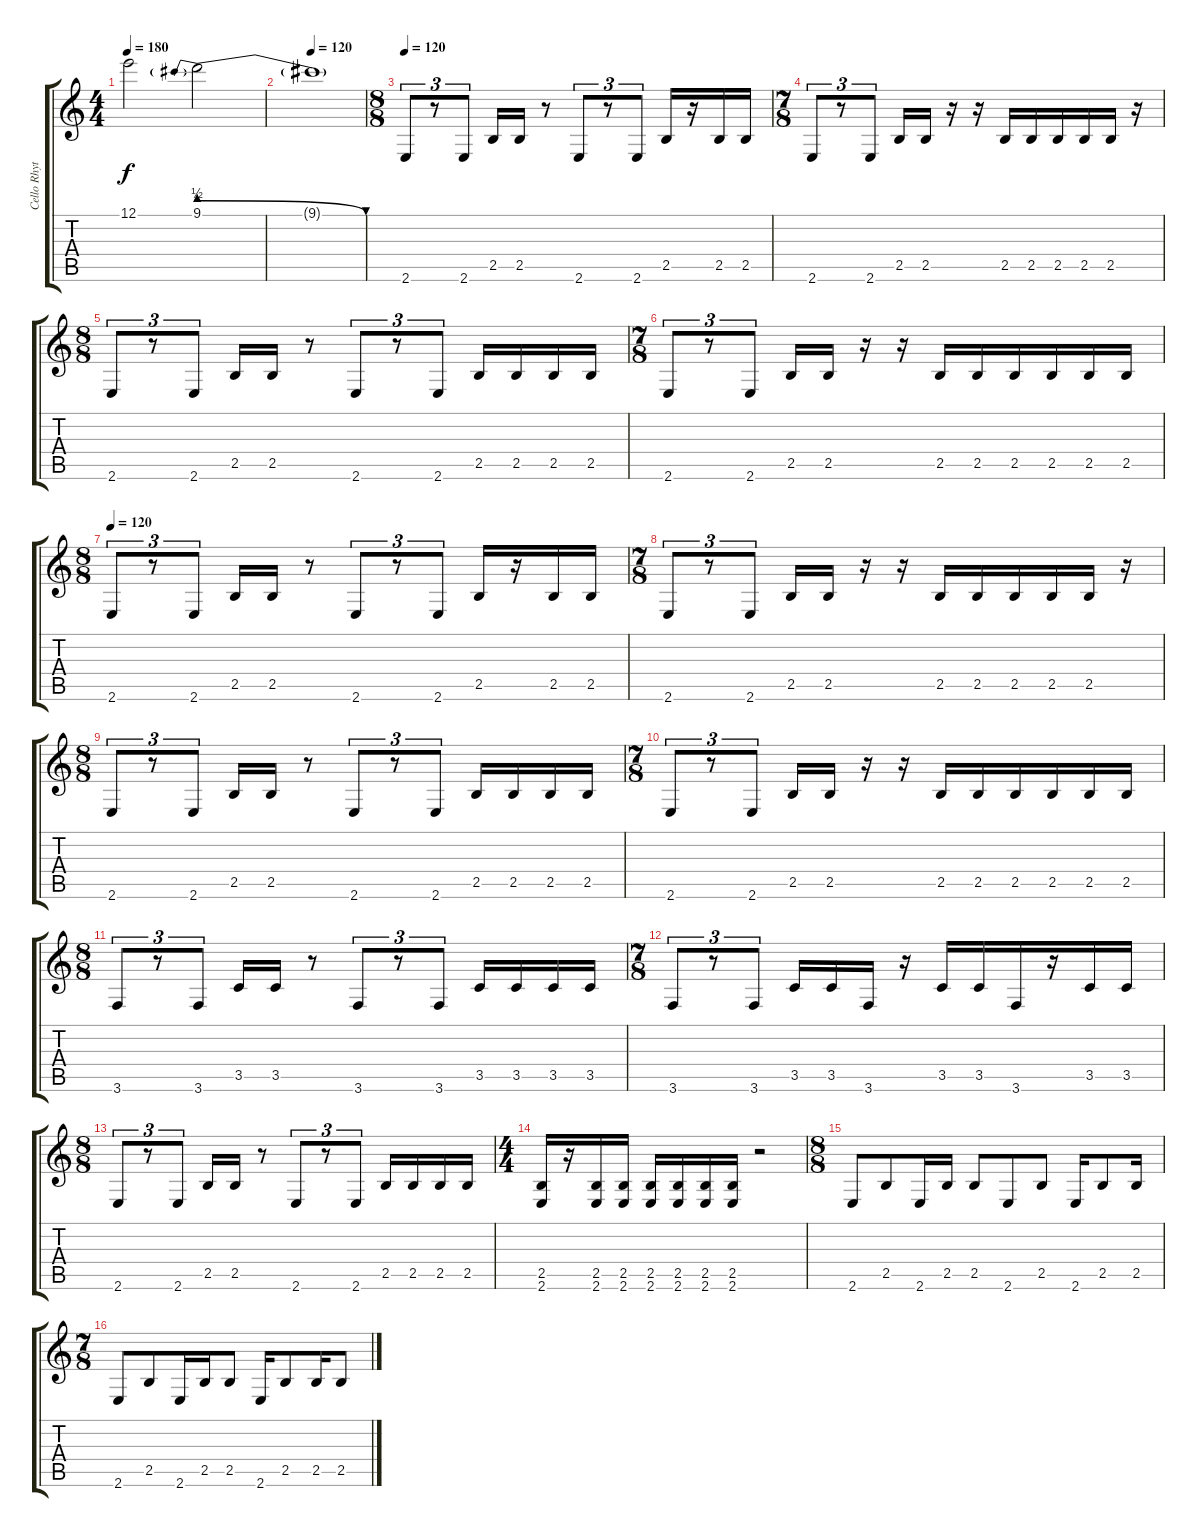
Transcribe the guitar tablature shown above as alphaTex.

\track ("Cello Rhythm" "Cello Rhyt") {instrument distortionguitar}
\staff {score tabs}
\tuning (E4 B3 G3 D3 A2 D2) {hide}
\ts (4 4)
\tempo 180
\clef g2
\ks c
12.1{t}.2{dy f} 9.1{be (prebendrelease 0 2 60 0)}.2 |
\tempo 120
9.1{t}.1 |
\ts (8 8)
\tempo 120
2.6.8{tu (3 2) instrument distortionguitar} r.8{tu (3 2)} 2.6.8{tu (3 2)} 2.5.16 2.5.16 r.8 2.6.8{tu (3 2)} r.8{tu (3 2)} 2.6.8{tu (3 2)} 2.5.16 r.16 2.5.16 2.5.16 |
\ts (7 8)
2.6.8{tu (3 2)} r.8{tu (3 2)} 2.6.8{tu (3 2)} 2.5.16 2.5.16 r.16 r.16 2.5.16 2.5.16 2.5.16 2.5.16 2.5.16 r.16 |
\ts (8 8)
2.6.8{tu (3 2)} r.8{tu (3 2)} 2.6.8{tu (3 2)} 2.5.16 2.5.16 r.8 2.6.8{tu (3 2)} r.8{tu (3 2)} 2.6.8{tu (3 2)} 2.5.16 2.5.16 2.5.16 2.5.16 |
\ts (7 8)
2.6.8{tu (3 2)} r.8{tu (3 2)} 2.6.8{tu (3 2)} 2.5.16 2.5.16 r.16 r.16 2.5.16 2.5.16 2.5.16 2.5.16 2.5.16 2.5.16 |
\ts (8 8)
\tempo 120
2.6.8{tu (3 2)} r.8{tu (3 2)} 2.6.8{tu (3 2)} 2.5.16 2.5.16 r.8 2.6.8{tu (3 2)} r.8{tu (3 2)} 2.6.8{tu (3 2)} 2.5.16 r.16 2.5.16 2.5.16 |
\ts (7 8)
2.6.8{tu (3 2)} r.8{tu (3 2)} 2.6.8{tu (3 2)} 2.5.16 2.5.16 r.16 r.16 2.5.16 2.5.16 2.5.16 2.5.16 2.5.16 r.16 |
\ts (8 8)
2.6.8{tu (3 2)} r.8{tu (3 2)} 2.6.8{tu (3 2)} 2.5.16 2.5.16 r.8 2.6.8{tu (3 2)} r.8{tu (3 2)} 2.6.8{tu (3 2)} 2.5.16 2.5.16 2.5.16 2.5.16 |
\ts (7 8)
2.6.8{tu (3 2)} r.8{tu (3 2)} 2.6.8{tu (3 2)} 2.5.16 2.5.16 r.16 r.16 2.5.16 2.5.16 2.5.16 2.5.16 2.5.16 2.5.16 |
\ts (8 8)
3.6.8{tu (3 2)} r.8{tu (3 2)} 3.6.8{tu (3 2)} 3.5.16 3.5.16 r.8 3.6.8{tu (3 2)} r.8{tu (3 2)} 3.6.8{tu (3 2)} 3.5.16 3.5.16 3.5.16 3.5.16 |
\ts (7 8)
3.6.8{tu (3 2)} r.8{tu (3 2)} 3.6.8{tu (3 2)} 3.5.16 3.5.16 3.6.16 r.16 3.5.16 3.5.16 3.6.16 r.16 3.5.16 3.5.16 |
\ts (8 8)
2.6.8{tu (3 2)} r.8{tu (3 2)} 2.6.8{tu (3 2)} 2.5.16 2.5.16 r.8 2.6.8{tu (3 2)} r.8{tu (3 2)} 2.6.8{tu (3 2)} 2.5.16 2.5.16 2.5.16 2.5.16 |
\ts (4 4)
(2.5 2.6).16 r.16 (2.5 2.6).16 (2.5 2.6).16 (2.5 2.6).16 (2.5 2.6).16 (2.5 2.6).16 (2.5 2.6).16 r.2 |
\ts (8 8)
2.6.8 2.5.8 2.6.16 2.5.16 2.5.8 2.6.8 2.5.8 2.6.16 2.5.8 2.5.16 |
\ts (7 8)
2.6.8 2.5.8 2.6.16 2.5.16 2.5.8 2.6.16 2.5.8 2.5.16 2.5.8
